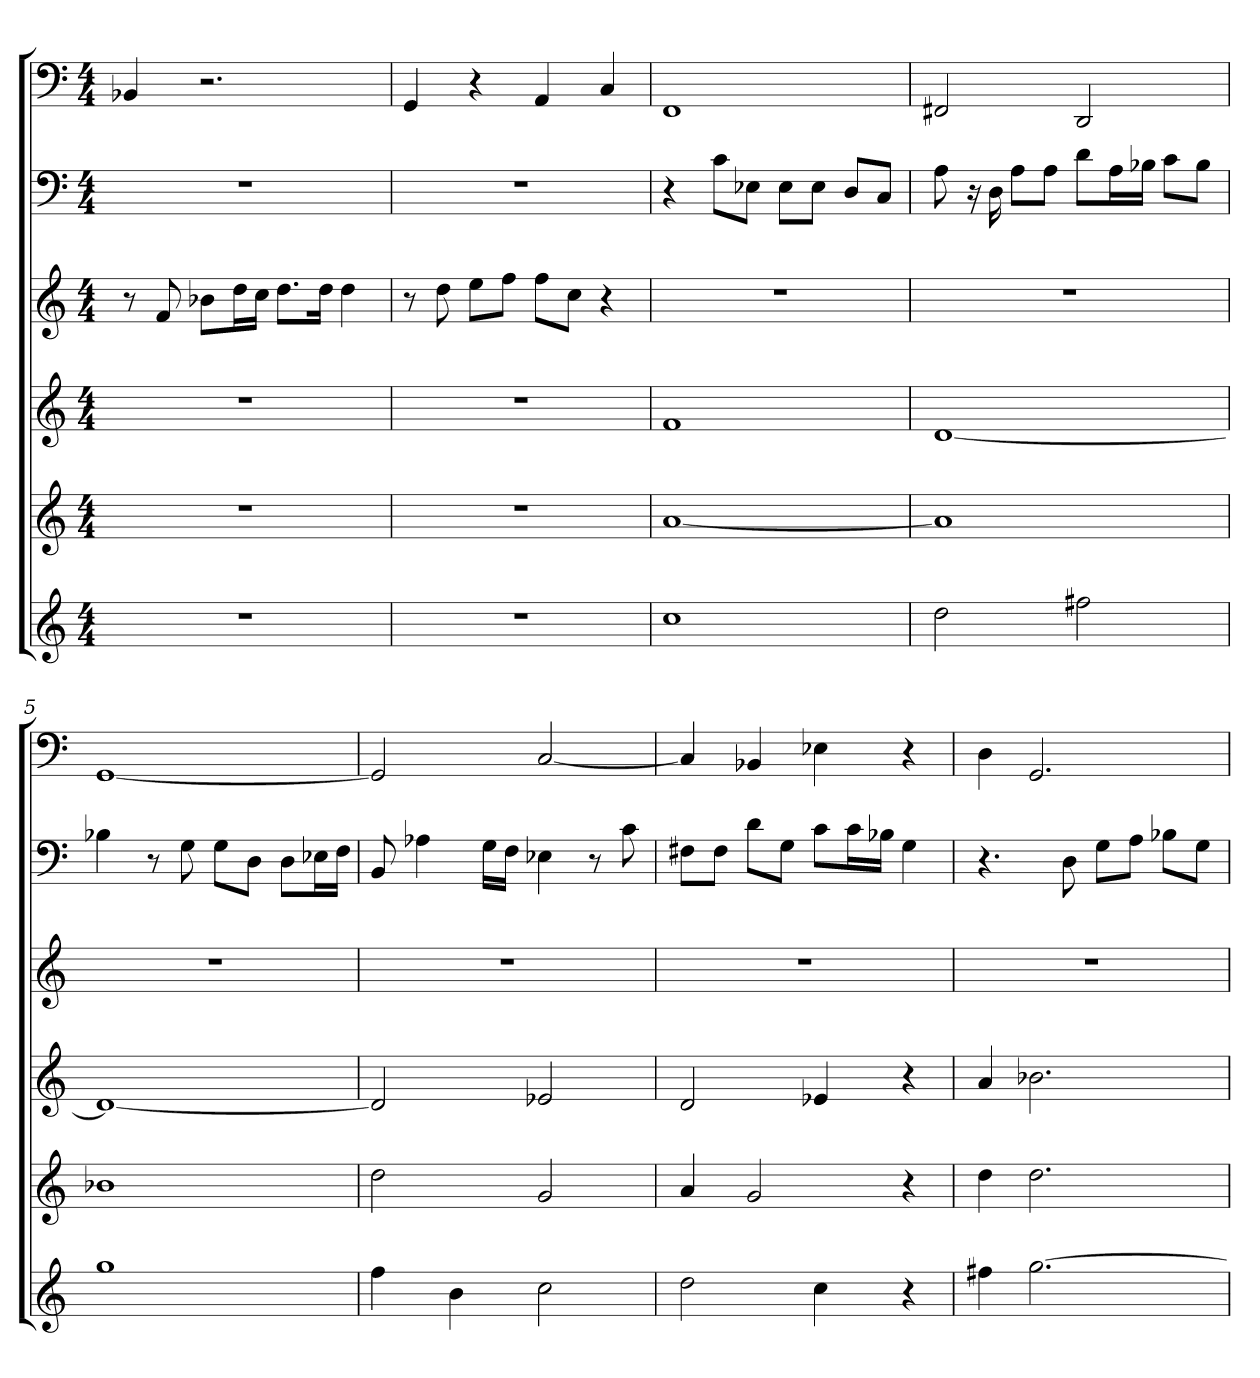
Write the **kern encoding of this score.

**kern	**kern	**kern	**kern	**kern	**kern
*part6	*part5	*part4	*part3	*part2	*part1
*staff6	*staff5	*staff4	*staff3	*staff2	*staff1
*k[]	*k[]	*k[]	*k[]	*k[]	*k[]
*C:	*C:	*C:	*C:	*C:	*C:
*M4/4	*M4/4	*M4/4	*M4/4	*M4/4	*M4/4
=1	=1	=1	=1	=1	=1
1r	1r	1r	8r	1r	4BB-X
.	.	.	8f	.	.
.	.	.	8b-XL	.	2.r
.	.	.	16ddL	.	.
.	.	.	16ccJJ	.	.
.	.	.	8.ddL	.	.
.	.	.	16ddJk	.	.
.	.	.	4dd	.	.
=2	=2	=2	=2	=2	=2
1r	1r	1r	8r	1r	4GG
.	.	.	8dd	.	.
.	.	.	8eeL	.	4r
.	.	.	8ffJ	.	.
.	.	.	8ffL	.	4AA
.	.	.	8ccJ	.	.
.	.	.	4r	.	4C
=3	=3	=3	=3	=3	=3
1cc	[1a	1f	1r	4r	1FF
.	.	.	.	8cL	.
.	.	.	.	8E-XJ	.
.	.	.	.	8E-L	.
.	.	.	.	8E-J	.
.	.	.	.	8DL	.
.	.	.	.	8CJ	.
=4	=4	=4	=4	=4	=4
2dd	1a]	[1d	1r	8A	2FF#X
.	.	.	.	16r	.
.	.	.	.	16D	.
.	.	.	.	8AL	.
.	.	.	.	8AJ	.
2ff#X	.	.	.	8dL	2DD
.	.	.	.	16AL	.
.	.	.	.	16B-XJJ	.
.	.	.	.	8cL	.
.	.	.	.	8B-J	.
=5	=5	=5	=5	=5	=5
1gg	1b-X	1d_	1r	4B-X	[1GG
.	.	.	.	8r	.
.	.	.	.	8G	.
.	.	.	.	8GL	.
.	.	.	.	8DJ	.
.	.	.	.	8DL	.
.	.	.	.	16E-XL	.
.	.	.	.	16FJJ	.
=6	=6	=6	=6	=6	=6
4ff	2dd	2d]	1r	8BB	2GG]
.	.	.	.	4A-X	.
4b	.	.	.	.	.
.	.	.	.	16GLL	.
.	.	.	.	16FJJ	.
2cc	2g	2e-X	.	4E-X	[2C
.	.	.	.	8r	.
.	.	.	.	8c	.
=7	=7	=7	=7	=7	=7
2dd	4a	2d	1r	8F#XL	4C]
.	.	.	.	8F#J	.
.	2g	.	.	8dL	4BB-X
.	.	.	.	8GJ	.
4cc	.	4e-X	.	8cL	4E-X
.	.	.	.	16cL	.
.	.	.	.	16B-XJJ	.
4r	4r	4r	.	4G	4r
=8	=8	=8	=8	=8	=8
4ff#X	4dd	4a	1r	4.r	4D
[2.gg	2.dd	2.b-X	.	.	2.GG
.	.	.	.	8D	.
.	.	.	.	8GL	.
.	.	.	.	8AJ	.
.	.	.	.	8B-XL	.
.	.	.	.	8GJ	.
=	=	=	=	=	=
*-	*-	*-	*-	*-	*-
